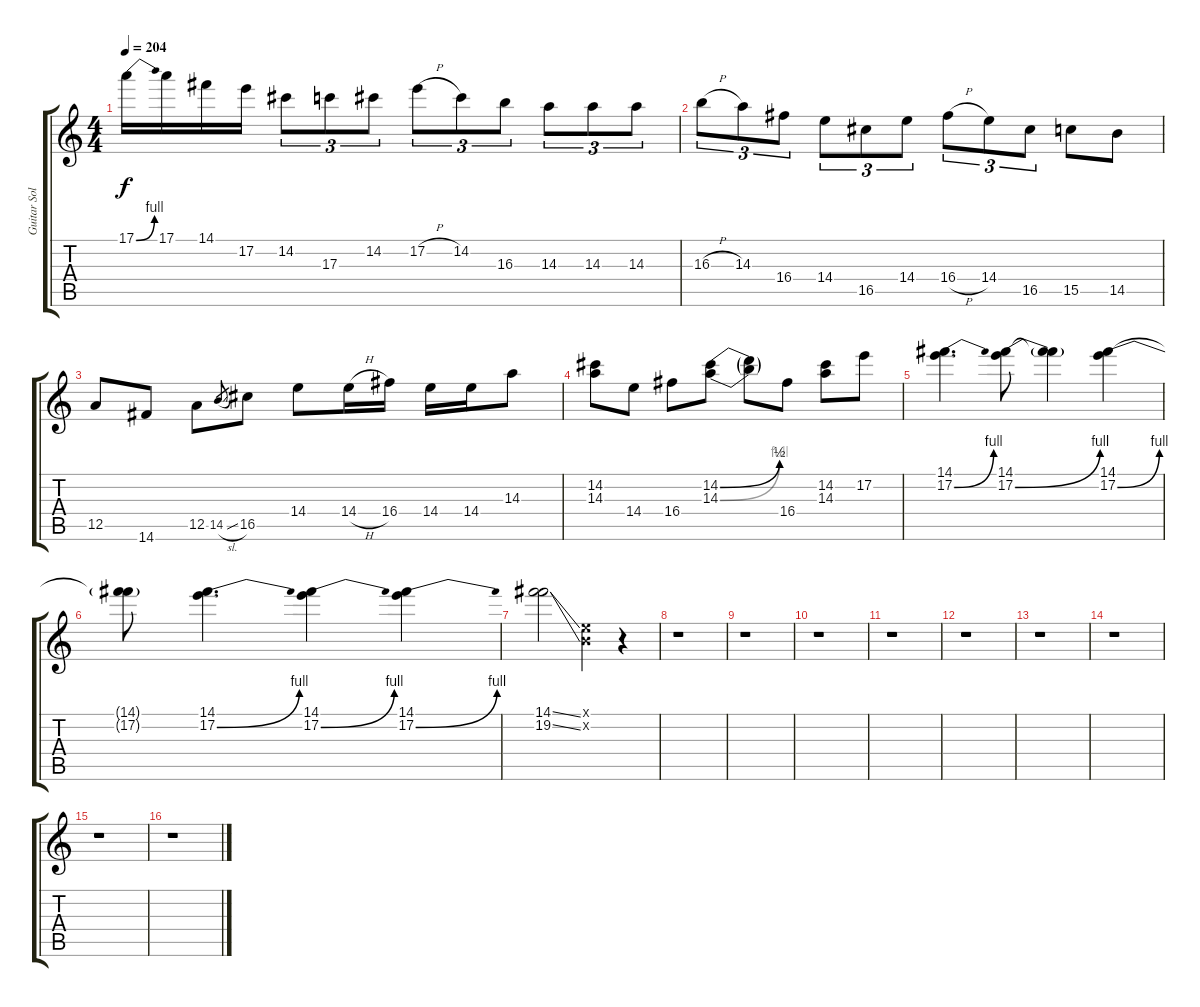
\track ("Guitar Solos" "Guitar Sol") {instrument overdrivenguitar}
\staff {score tabs}
\tuning (E4 B3 G3 D3 A2 E2) {hide}
\ts (4 4)
\tempo 204
\clef g2
\ks c
17.1{be (bend 0 0 60 4)}.16{dy f} 17.1.16 14.1.16 17.2.16 14.2.8{tu (3 2)} 17.3.8{tu (3 2)} 14.2.8{tu (3 2)} 17.2{h}.8{tu (3 2)} 14.2.8{tu (3 2)} 16.3.8{tu (3 2)} 14.3.8{tu (3 2)} 14.3.8{tu (3 2)} 14.3.8{tu (3 2)} |
16.3{h}.8{tu (3 2)} 14.3.8{tu (3 2)} 16.4.8{tu (3 2)} 14.4.8{tu (3 2)} 16.5.8{tu (3 2)} 14.4.8{tu (3 2)} 16.4{h}.8{tu (3 2)} 14.4.8{tu (3 2)} 16.5.8{tu (3 2)} 15.5.8 14.5.8 |
12.5.8 14.6.8 12.5.8 14.5{sl}.8{gr} 16.5.8 14.4.8 14.4{h}.16 16.4.16 14.4.16 14.4.16 14.3.8 |
(14.2 14.3).8 14.4.8 16.4.8 (14.2{be (bend 0 0 60 2)} 14.3{be (bend 0 0 60 4)}).8 (14.2{t} 14.3{t}).8 16.4.8 (14.2 14.3).8 17.2.8 |
(14.1 17.2{be (bend 0 0 60 4)}).4{d} (14.1 17.2{be (bend 0 0 60 4)}).8 (14.1{t} 17.2{t}).4 (14.1 17.2{be (bend 0 0 60 4)}).4 |
(14.1{t} 17.2{t}).8 (14.1 17.2{be (bend 0 0 60 4)}).4{d} (14.1 17.2{be (bend 0 0 60 4)}).4 (14.1 17.2{be (bend 0 0 60 4)}).4 |
(14.1{ss} 19.2{ss}).2 (0.1{x} 0.2{x}).4 r.4 |
r.1 |
r.1 |
r.1 |
r.1 |
r.1 |
r.1 |
r.1 |
r.1 |
r.1
